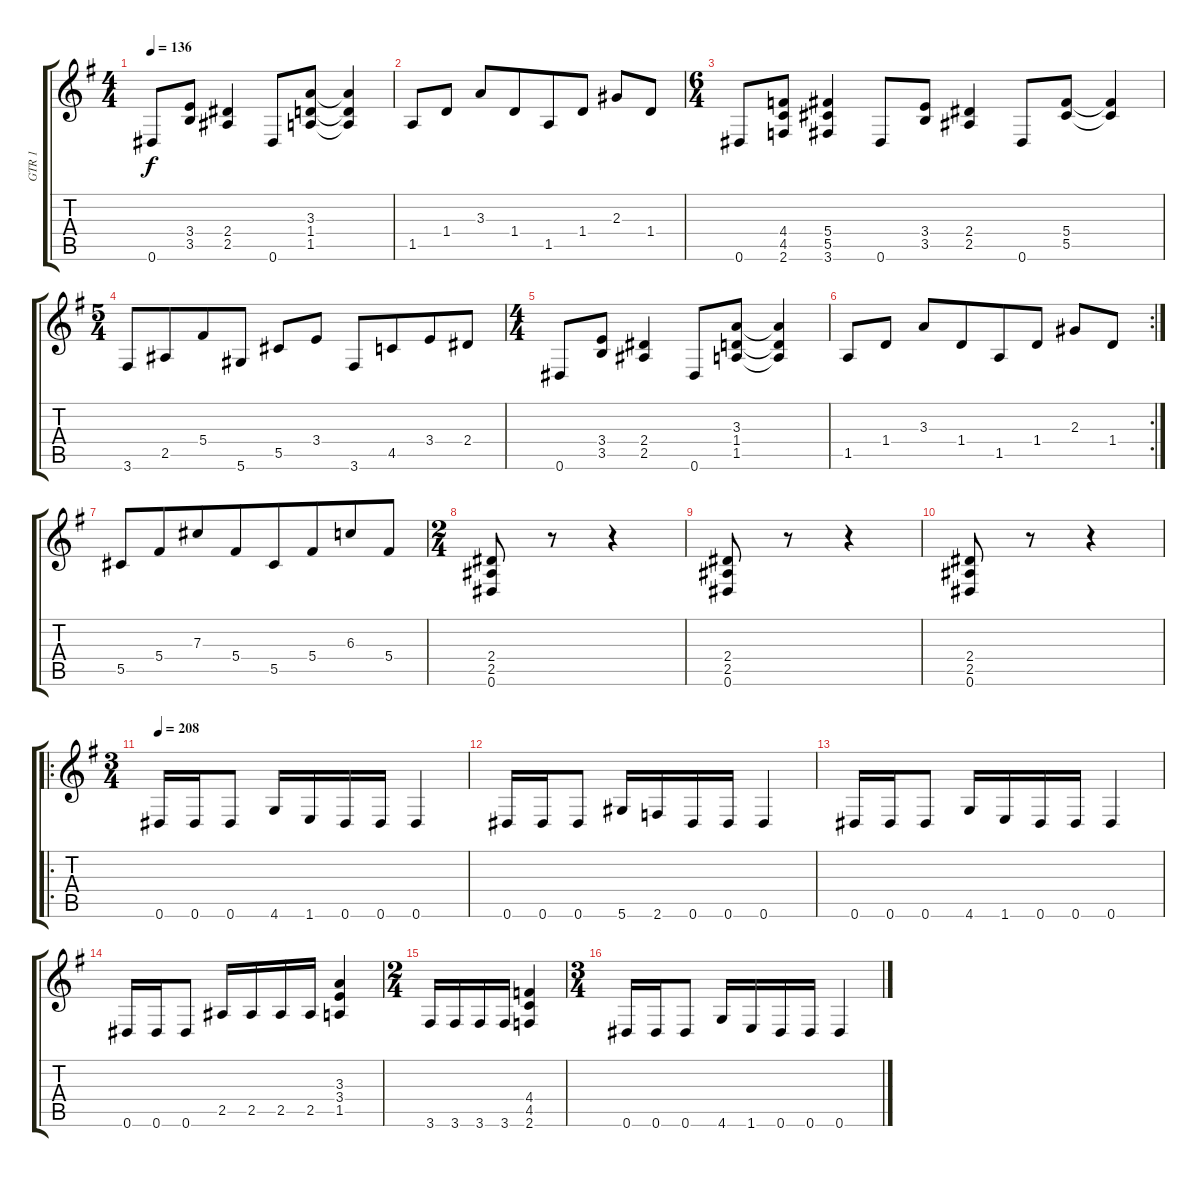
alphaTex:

\track ("GTR 1" "GTR 1") {instrument distortionguitar}
\staff {score tabs}
\tuning (Eb4 Bb3 Gb3 Db3 Ab2 Eb2) {hide}
\ts (4 4)
\tempo 136
\clef g2
\ks eminor
0.6.8{dy f} (3.4 3.5).8 (2.4 2.5).4 0.6.8 (3.3 1.4 1.5).8 (3.3{t} 1.4{t} 1.5{t}).4 |
1.5.8 1.4.8 3.3.8{beam merge} 1.4.8{beam merge} 1.5.8 1.4.8 2.3.8{beam merge} 1.4.8 |
\ts (6 4)
0.6.8{beam merge} (4.4 4.5 2.6).8 (5.4 5.5 3.6).4{beam merge} 0.6.8{beam merge} (3.4 3.5).8 (2.4 2.5).4 0.6.8 (5.4 5.5).8{beam merge} (5.4{t} 5.5{t}).4 |
\ts (5 4)
3.6.8 2.5.8{beam merge} 5.4.8 5.6.8 5.5.8{beam merge} 3.4.8 3.6.8{beam merge} 4.5.8{beam merge} 3.4.8 2.4.8 |
\ts (4 4)
0.6.8 (3.4 3.5).8 (2.4 2.5).4 0.6.8 (3.3 1.4 1.5).8 (3.3{t} 1.4{t} 1.5{t}).4 |
\rc 2
1.5.8 1.4.8 3.3.8{beam merge} 1.4.8{beam merge} 1.5.8 1.4.8 2.3.8{beam merge} 1.4.8 |
5.5.8 5.4.8{beam merge} 7.3.8 5.4.8{beam merge} 5.5.8 5.4.8{beam merge} 6.3.8{beam merge} 5.4.8 |
\ts (2 4)
(2.4 2.5 0.6).8{beam merge} r.8 r.4 |
(2.4 2.5 0.6).8{beam merge} r.8 r.4 |
(2.4 2.5 0.6).8{beam merge} r.8 r.4 |
\ro
\ts (3 4)
\tempo 208
0.6.16 0.6.16 0.6.8 4.6.16 1.6.16{beam merge} 0.6.16 0.6.16 0.6.4 |
0.6.16 0.6.16 0.6.8 5.6.16 2.6.16 0.6.16 0.6.16{beam merge} 0.6.4 |
0.6.16 0.6.16{beam merge} 0.6.8 4.6.16 1.6.16 0.6.16 0.6.16{beam merge} 0.6.4 |
0.6.16 0.6.16 0.6.8 2.5.16{beam merge} 2.5.16 2.5.16{beam merge} 2.5.16{beam merge} (3.3 3.4 1.5).4 |
\ts (2 4)
3.6.16 3.6.16 3.6.16 3.6.16 (4.4 4.5 2.6).4 |
\ts (3 4)
0.6.16 0.6.16 0.6.8 4.6.16 1.6.16{beam merge} 0.6.16 0.6.16 0.6.4
